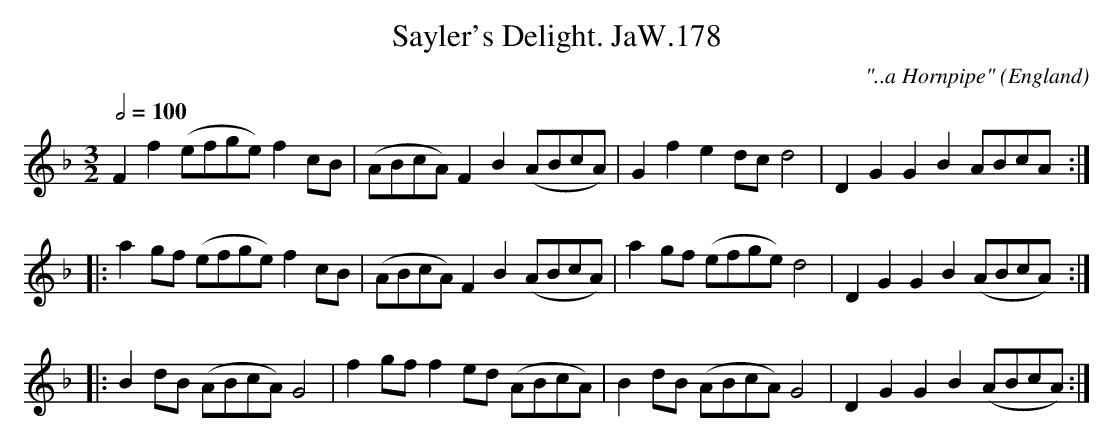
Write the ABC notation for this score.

X:1
T:Sayler's Delight. JaW.178
C:"..a Hornpipe"
L:1/8
M:3/2
O:England
Q:1/2=100
K:F
F2f2(efge)f2cB|(ABcA) F2B2 (ABcA)|G2f2e2dcd4|D2G2G2B2ABcA:|!
|:a2gf (efge)f2cB|(ABcA)F2B2(ABcA)|a2gf (efge)d4|D2G2G2B2(ABcA):|!
|:B2dB (ABcA)G4|f2gf f2ed (ABcA)|B2dB (ABcA)G4|D2G2G2B2(ABcA):|
